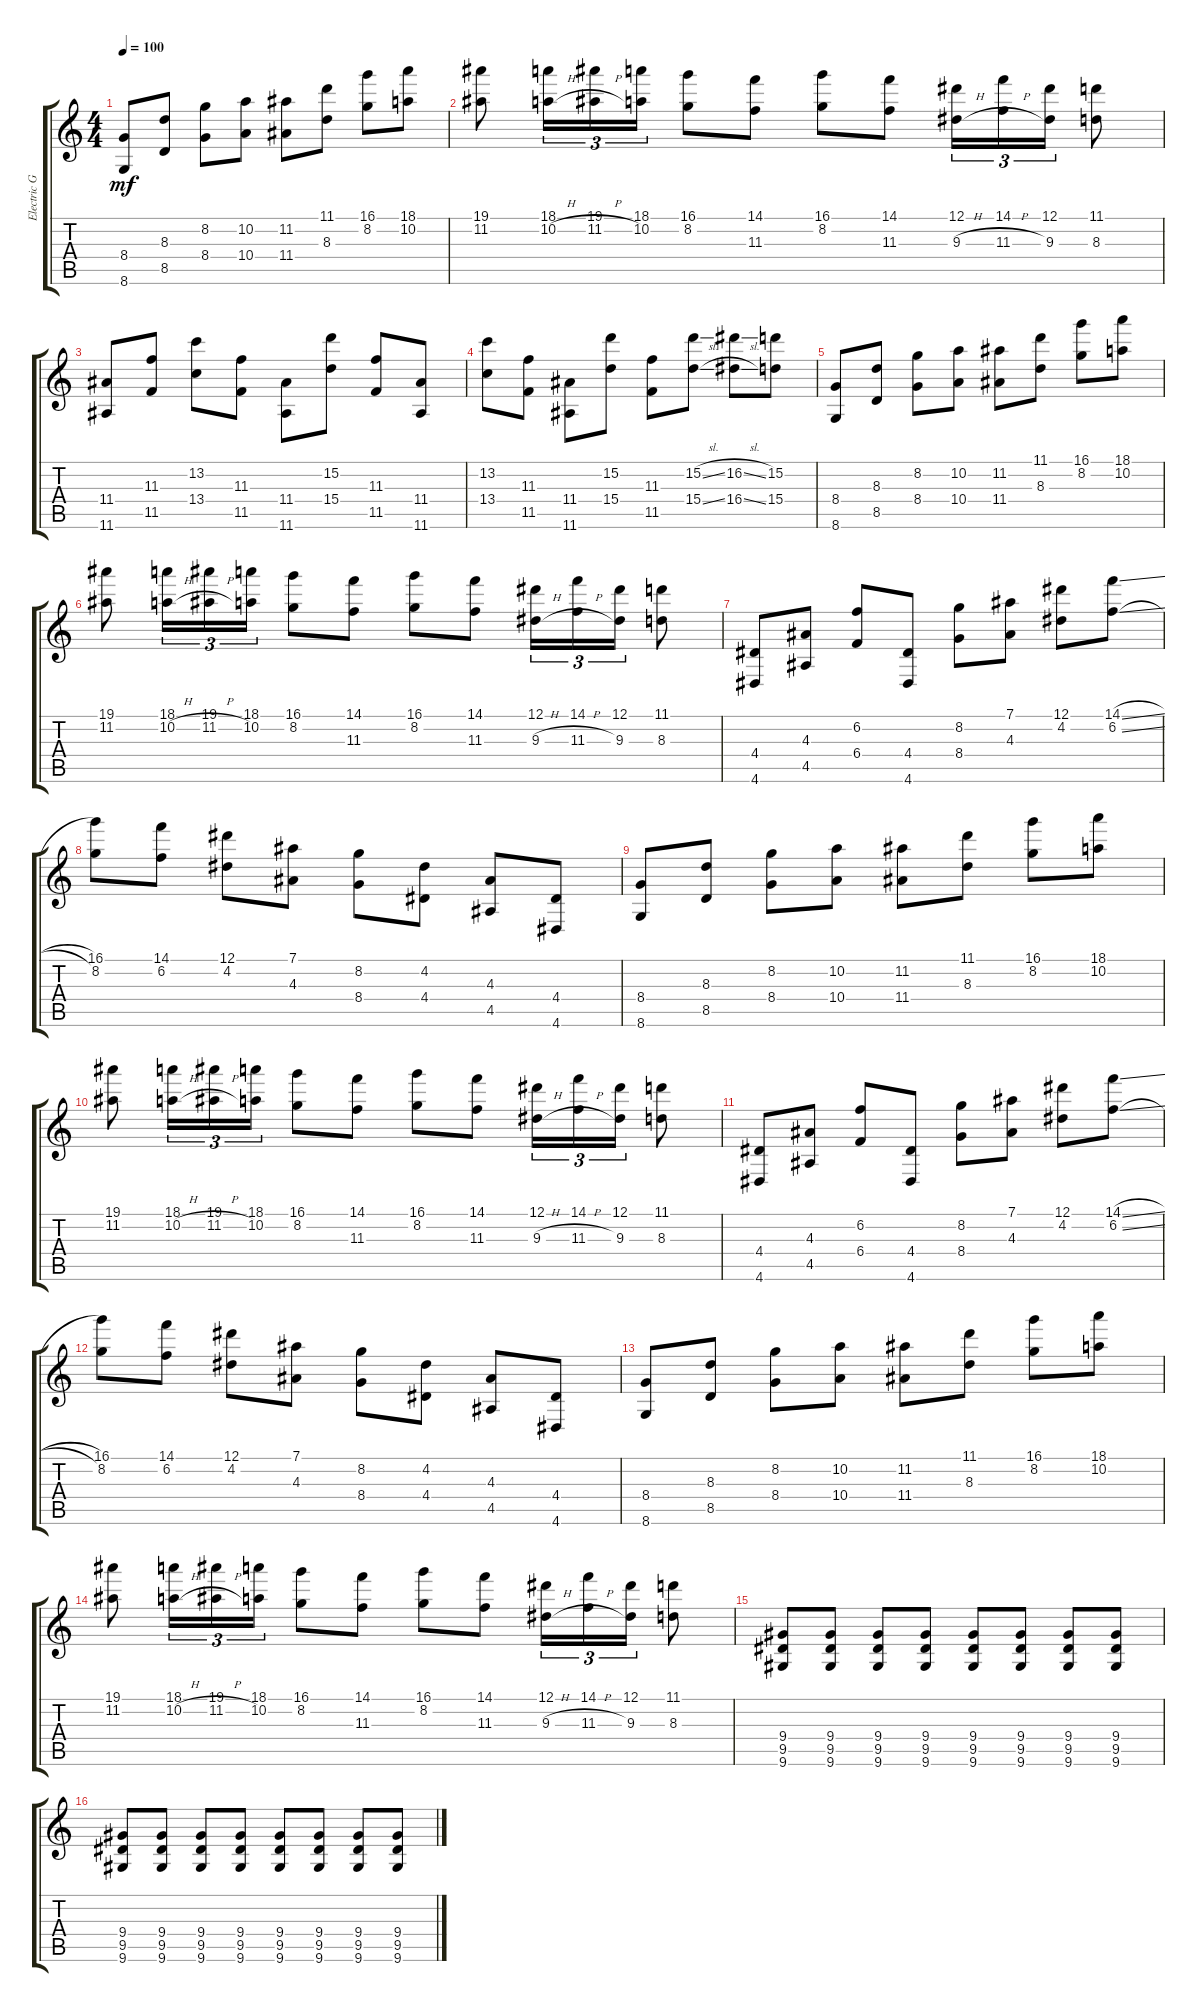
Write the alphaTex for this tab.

\track ("Electric Guitar 2" "Electric G") {instrument distortionguitar}
\staff {score tabs}
\tuning (Eb4 B3 Gb3 B2 Gb2 B1) {hide}
\ts (4 4)
\tempo 100
\clef g2
\ks c
(8.4 8.6).8{dy mf} (8.3 8.5).8 (8.2 8.4).8 (10.2 10.4).8 (11.2 11.4).8 (11.1 8.3).8 (16.1 8.2).8 (18.1 10.2).8 |
(19.1 11.2).8 (18.1 10.2{h}).16{tu (3 2)} (19.1 11.2{h}).16{tu (3 2)} (18.1 10.2).16{tu (3 2)} (16.1 8.2).8 (14.1 11.3).8 (16.1 8.2).8 (14.1 11.3).8 (12.1 9.3{h}).16{tu (3 2)} (14.1 11.3{h}).16{tu (3 2)} (12.1 9.3).16{tu (3 2)} (11.1 8.3).8 |
(11.4 11.6).8 (11.3 11.5).8 (13.2 13.4).8 (11.3 11.5).8 (11.4 11.6).8 (15.2 15.4).8 (11.3 11.5).8 (11.4 11.6).8 |
(13.2 13.4).8 (11.3 11.5).8 (11.4 11.6).8 (15.2 15.4).8 (11.3 11.5).8 (15.2{sl} 15.4{sl}).8 (16.2{sl} 16.4{sl}).8 (15.2 15.4).8 |
(8.4 8.6).8 (8.3 8.5).8 (8.2 8.4).8 (10.2 10.4).8 (11.2 11.4).8 (11.1 8.3).8 (16.1 8.2).8 (18.1 10.2).8 |
(19.1 11.2).8 (18.1 10.2{h}).16{tu (3 2)} (19.1 11.2{h}).16{tu (3 2)} (18.1 10.2).16{tu (3 2)} (16.1 8.2).8 (14.1 11.3).8 (16.1 8.2).8 (14.1 11.3).8 (12.1 9.3{h}).16{tu (3 2)} (14.1 11.3{h}).16{tu (3 2)} (12.1 9.3).16{tu (3 2)} (11.1 8.3).8 |
(4.4 4.6).8 (4.3 4.5).8 (6.2 6.4).8 (4.4 4.6).8 (8.2 8.4).8 (7.1 4.3).8 (12.1 4.2).8 (14.1{sl} 6.2{sl}).8 |
(16.1 8.2).8 (14.1 6.2).8 (12.1 4.2).8 (7.1 4.3).8 (8.2 8.4).8 (4.2 4.4).8 (4.3 4.5).8 (4.4 4.6).8 |
(8.4 8.6).8 (8.3 8.5).8 (8.2 8.4).8 (10.2 10.4).8 (11.2 11.4).8 (11.1 8.3).8 (16.1 8.2).8 (18.1 10.2).8 |
(19.1 11.2).8 (18.1 10.2{h}).16{tu (3 2)} (19.1 11.2{h}).16{tu (3 2)} (18.1 10.2).16{tu (3 2)} (16.1 8.2).8 (14.1 11.3).8 (16.1 8.2).8 (14.1 11.3).8 (12.1 9.3{h}).16{tu (3 2)} (14.1 11.3{h}).16{tu (3 2)} (12.1 9.3).16{tu (3 2)} (11.1 8.3).8 |
(4.4 4.6).8 (4.3 4.5).8 (6.2 6.4).8 (4.4 4.6).8 (8.2 8.4).8 (7.1 4.3).8 (12.1 4.2).8 (14.1{sl} 6.2{sl}).8 |
(16.1 8.2).8 (14.1 6.2).8 (12.1 4.2).8 (7.1 4.3).8 (8.2 8.4).8 (4.2 4.4).8 (4.3 4.5).8 (4.4 4.6).8 |
(8.4 8.6).8 (8.3 8.5).8 (8.2 8.4).8 (10.2 10.4).8 (11.2 11.4).8 (11.1 8.3).8 (16.1 8.2).8 (18.1 10.2).8 |
(19.1 11.2).8 (18.1 10.2{h}).16{tu (3 2)} (19.1 11.2{h}).16{tu (3 2)} (18.1 10.2).16{tu (3 2)} (16.1 8.2).8 (14.1 11.3).8 (16.1 8.2).8 (14.1 11.3).8 (12.1 9.3{h}).16{tu (3 2)} (14.1 11.3{h}).16{tu (3 2)} (12.1 9.3).16{tu (3 2)} (11.1 8.3).8 |
(9.4 9.5 9.6).8 (9.4 9.5 9.6).8 (9.4 9.5 9.6).8 (9.4 9.5 9.6).8 (9.4 9.5 9.6).8 (9.4 9.5 9.6).8 (9.4 9.5 9.6).8 (9.4 9.5 9.6).8 |
(9.4 9.5 9.6).8 (9.4 9.5 9.6).8 (9.4 9.5 9.6).8 (9.4 9.5 9.6).8 (9.4 9.5 9.6).8 (9.4 9.5 9.6).8 (9.4 9.5 9.6).8 (9.4 9.5 9.6).8
